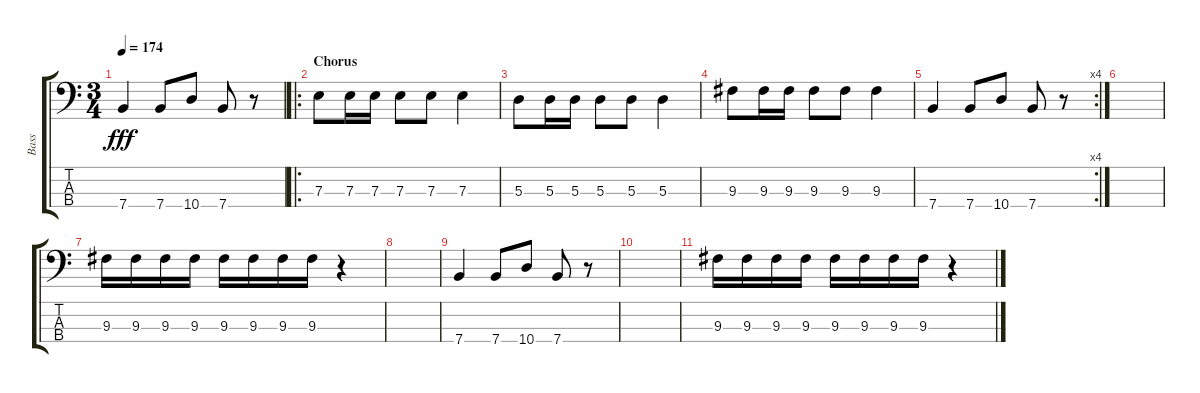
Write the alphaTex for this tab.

\track ("Bass" "Bass") {instrument electricbassfinger}
\staff {score tabs}
\tuning (G2 D2 A1 E1) {hide}
\ts (3 4)
\tempo 174
\clef f4
\ks c
7.4.4{dy fff} 7.4.8 10.4.8 7.4.8 r.8 |
\ro
\section ("" "Chorus")
7.3.8 7.3.16 7.3.16 7.3.8 7.3.8 7.3.4 |
5.3.8 5.3.16 5.3.16 5.3.8 5.3.8 5.3.4 |
9.3.8 9.3.16 9.3.16 9.3.8 9.3.8 9.3.4 |
\rc 4
7.4.4 7.4.8 10.4.8 7.4.8 r.8 |
|
9.3.16 9.3.16 9.3.16 9.3.16 9.3.16 9.3.16 9.3.16 9.3.16 r.4 |
|
7.4.4 7.4.8 10.4.8 7.4.8 r.8 |
|
9.3.16 9.3.16 9.3.16 9.3.16 9.3.16 9.3.16 9.3.16 9.3.16 r.4
